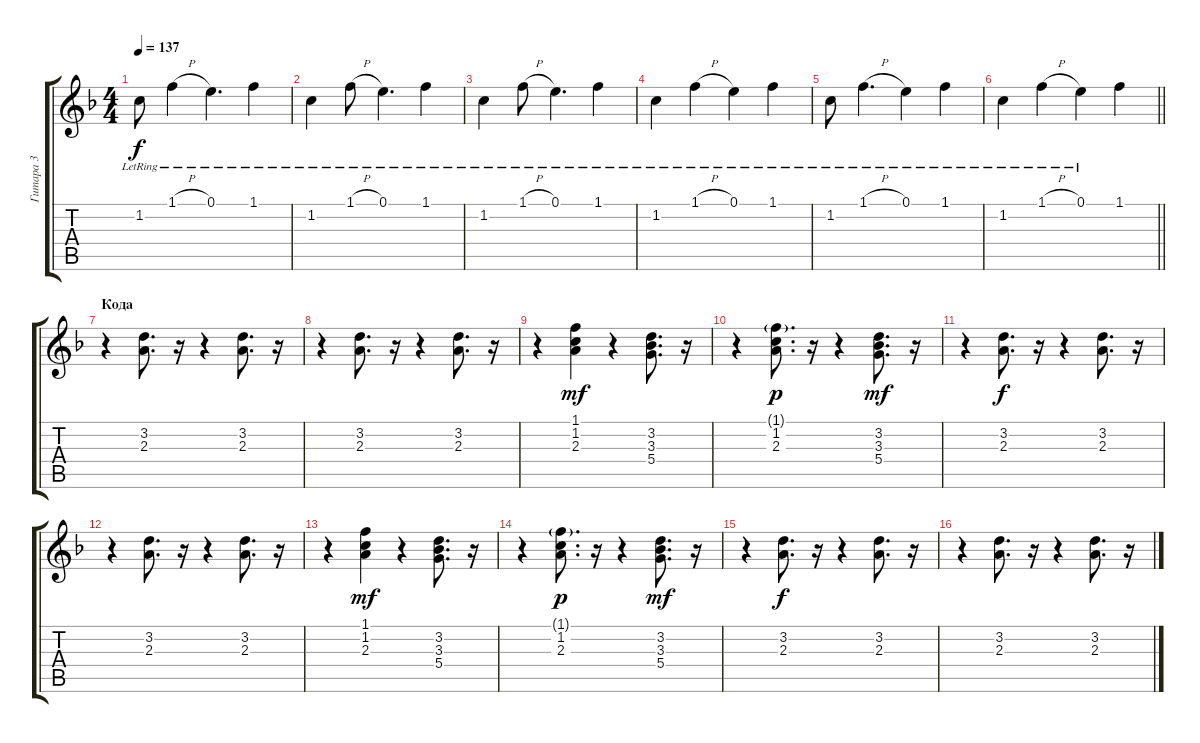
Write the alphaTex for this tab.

\track ("Гитара 3" "Гитара 3") {instrument overdrivenguitar}
\staff {score tabs}
\tuning (E4 B3 G3 D3 A2 E2) {hide}
\ts (4 4)
\tempo 137
\clef g2
\ks dminor
1.2{lr}.8{dy f} 1.1{h lr}.4 0.1{lr}.4{d} 1.1{lr}.4 |
1.2{lr}.4 1.1{h lr}.8 0.1{lr}.4{d} 1.1{lr}.4 |
1.2{lr}.4 1.1{h lr}.8 0.1{lr}.4{d} 1.1{lr}.4 |
1.2{lr}.4 1.1{h lr}.4 0.1{lr}.4 1.1{lr}.4 |
1.2{lr}.8 1.1{h lr}.4{d} 0.1{lr}.4 1.1{lr}.4 |
\barLineRight lightlight
1.2{lr}.4 1.1{h lr}.4 0.1{lr}.4 1.1.4 |
\section ("" "Кода")
r.4{volume 9 instrument overdrivenguitar} (3.2 2.3).8{d} r.16 r.4 (3.2 2.3).8{d} r.16 |
r.4 (3.2 2.3).8{d} r.16 r.4 (3.2 2.3).8{d} r.16 |
r.4 (1.1 1.2 2.3).4{dy mf} r.4 (3.2 3.3 5.4).8{d} r.16 |
r.4 (1.1{g} 1.2 2.3).8{d dy p} r.16 r.4 (3.2 3.3 5.4).8{d dy mf} r.16 |
r.4{volume 9 instrument overdrivenguitar} (3.2 2.3).8{d dy f} r.16 r.4 (3.2 2.3).8{d} r.16 |
r.4 (3.2 2.3).8{d} r.16 r.4 (3.2 2.3).8{d} r.16 |
r.4 (1.1 1.2 2.3).4{dy mf} r.4 (3.2 3.3 5.4).8{d} r.16 |
r.4 (1.1{g} 1.2 2.3).8{d dy p} r.16 r.4 (3.2 3.3 5.4).8{d dy mf} r.16 |
r.4{volume 9 instrument overdrivenguitar} (3.2 2.3).8{d dy f} r.16 r.4 (3.2 2.3).8{d} r.16 |
r.4 (3.2 2.3).8{d} r.16 r.4 (3.2 2.3).8{d} r.16
